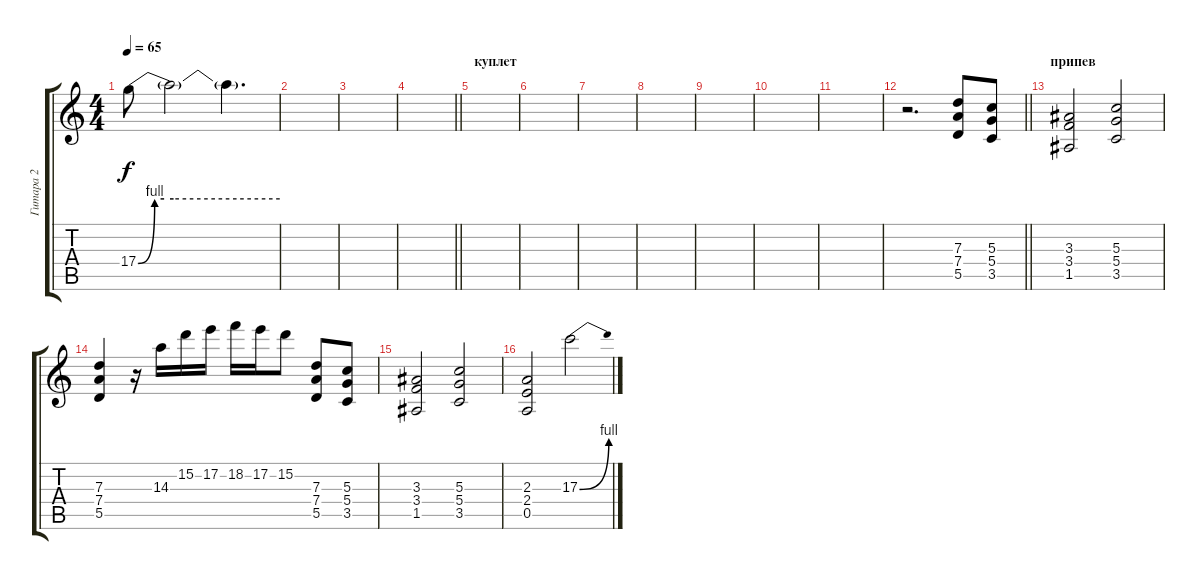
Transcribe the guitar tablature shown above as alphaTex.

\track ("Гитара 2" "Гитара 2") {instrument overdrivenguitar}
\staff {score tabs}
\tuning (E4 B3 G3 D3 A2 E2) {hide}
\ts (4 4)
\tempo 65
\clef g2
\ks c
17.4{be (custom 0 0 7 4 11 4 15 4 60 4)}.8{dy f} 17.4{t}.2 17.4{t}.4{d} |
|
|
\barLineRight lightlight
|
\section ("" "куплет")
|
|
|
|
|
|
|
\barLineRight lightlight
r.2{d} (7.3 7.4 5.5).8 (5.3 5.4 3.5).8 |
\section ("" "припев")
(3.3 3.4 1.5).2 (5.3 5.4 3.5).2 |
(7.3 7.4 5.5).4 r.16 14.3.16 15.2.16 17.2.16 18.2.16 17.2.16 15.2.8 (7.3 7.4 5.5).8 (5.3 5.4 3.5).8 |
(3.3 3.4 1.5).2 (5.3 5.4 3.5).2 |
(2.3 2.4 0.5).2 17.3{be (bend 0 0 60 4)}.2
